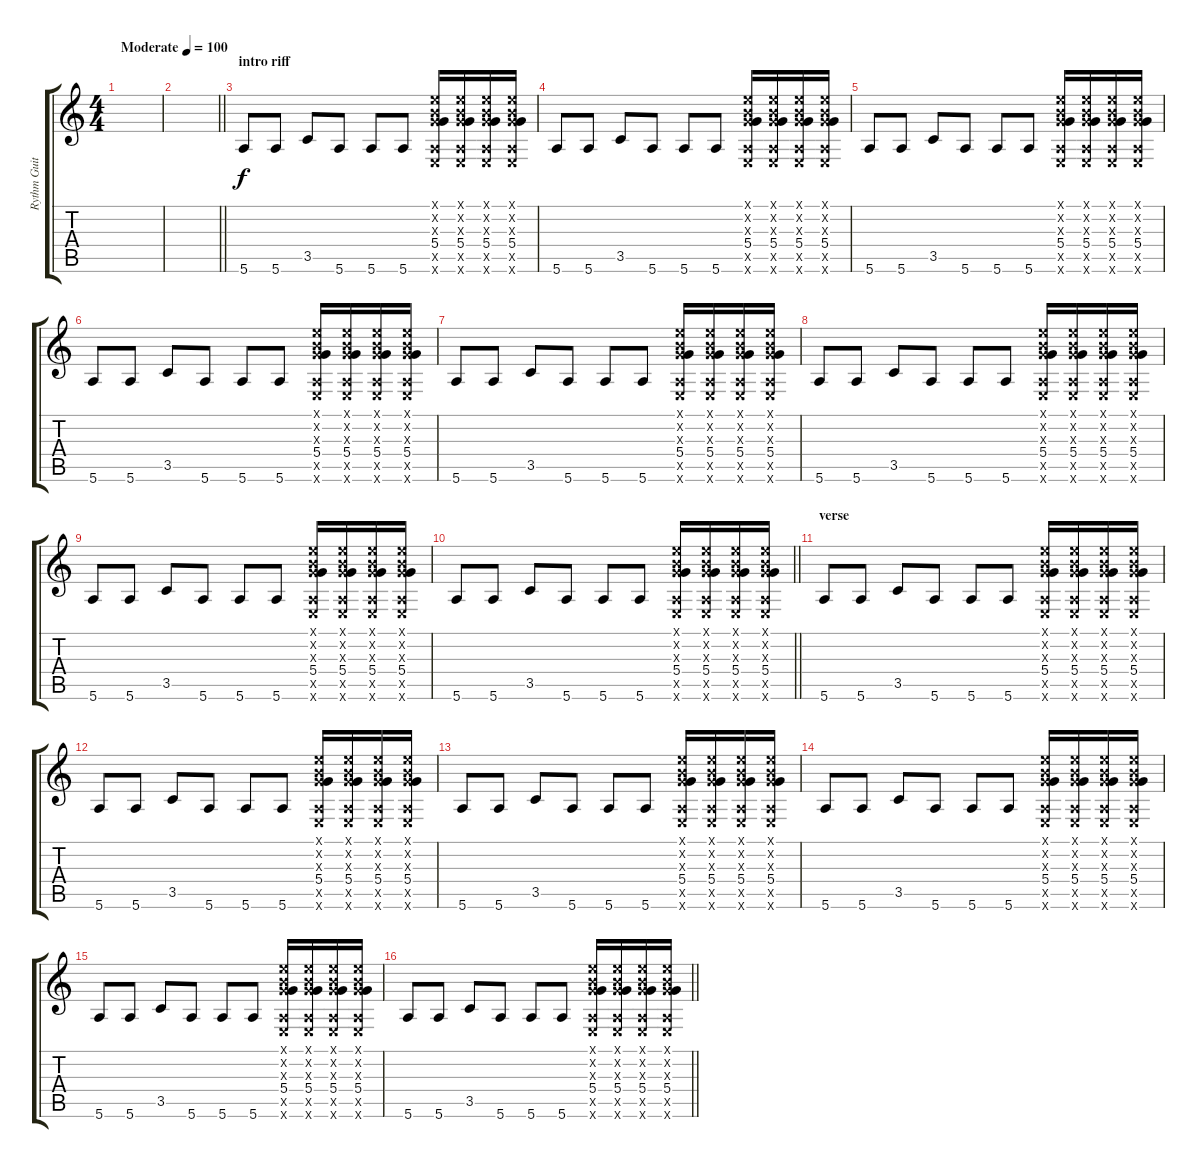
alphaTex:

\track ("Rythm Guitar" "Rythm Guit") {instrument overdrivenguitar}
\staff {score tabs}
\tuning (E4 B3 G3 D3 A2 E2) {hide}
\ts (4 4)
\tempo (100 "Moderate")
\clef g2
\ks c
|
\barLineRight lightlight
|
\section ("" "intro riff")
5.6.8 5.6.8 3.5.8 5.6.8 5.6.8 5.6.8 (0.1{x} 0.2{x} 0.3{x} 5.4 0.5{x} 0.6{x}).16 (0.1{x} 0.2{x} 0.3{x} 5.4 0.5{x} 0.6{x}).16 (0.1{x} 0.2{x} 0.3{x} 5.4 0.5{x} 0.6{x}).16 (0.1{x} 0.2{x} 0.3{x} 5.4 0.5{x} 0.6{x}).16 |
5.6.8 5.6.8 3.5.8 5.6.8 5.6.8 5.6.8 (0.1{x} 0.2{x} 0.3{x} 5.4 0.5{x} 0.6{x}).16 (0.1{x} 0.2{x} 0.3{x} 5.4 0.5{x} 0.6{x}).16 (0.1{x} 0.2{x} 0.3{x} 5.4 0.5{x} 0.6{x}).16 (0.1{x} 0.2{x} 0.3{x} 5.4 0.5{x} 0.6{x}).16 |
5.6.8 5.6.8 3.5.8 5.6.8 5.6.8 5.6.8 (0.1{x} 0.2{x} 0.3{x} 5.4 0.5{x} 0.6{x}).16 (0.1{x} 0.2{x} 0.3{x} 5.4 0.5{x} 0.6{x}).16 (0.1{x} 0.2{x} 0.3{x} 5.4 0.5{x} 0.6{x}).16 (0.1{x} 0.2{x} 0.3{x} 5.4 0.5{x} 0.6{x}).16 |
5.6.8 5.6.8 3.5.8 5.6.8 5.6.8 5.6.8 (0.1{x} 0.2{x} 0.3{x} 5.4 0.5{x} 0.6{x}).16 (0.1{x} 0.2{x} 0.3{x} 5.4 0.5{x} 0.6{x}).16 (0.1{x} 0.2{x} 0.3{x} 5.4 0.5{x} 0.6{x}).16 (0.1{x} 0.2{x} 0.3{x} 5.4 0.5{x} 0.6{x}).16 |
5.6.8 5.6.8 3.5.8 5.6.8 5.6.8 5.6.8 (0.1{x} 0.2{x} 0.3{x} 5.4 0.5{x} 0.6{x}).16 (0.1{x} 0.2{x} 0.3{x} 5.4 0.5{x} 0.6{x}).16 (0.1{x} 0.2{x} 0.3{x} 5.4 0.5{x} 0.6{x}).16 (0.1{x} 0.2{x} 0.3{x} 5.4 0.5{x} 0.6{x}).16 |
5.6.8 5.6.8 3.5.8 5.6.8 5.6.8 5.6.8 (0.1{x} 0.2{x} 0.3{x} 5.4 0.5{x} 0.6{x}).16 (0.1{x} 0.2{x} 0.3{x} 5.4 0.5{x} 0.6{x}).16 (0.1{x} 0.2{x} 0.3{x} 5.4 0.5{x} 0.6{x}).16 (0.1{x} 0.2{x} 0.3{x} 5.4 0.5{x} 0.6{x}).16 |
5.6.8 5.6.8 3.5.8 5.6.8 5.6.8 5.6.8 (0.1{x} 0.2{x} 0.3{x} 5.4 0.5{x} 0.6{x}).16 (0.1{x} 0.2{x} 0.3{x} 5.4 0.5{x} 0.6{x}).16 (0.1{x} 0.2{x} 0.3{x} 5.4 0.5{x} 0.6{x}).16 (0.1{x} 0.2{x} 0.3{x} 5.4 0.5{x} 0.6{x}).16 |
\barLineRight lightlight
5.6.8 5.6.8 3.5.8 5.6.8 5.6.8 5.6.8 (0.1{x} 0.2{x} 0.3{x} 5.4 0.5{x} 0.6{x}).16 (0.1{x} 0.2{x} 0.3{x} 5.4 0.5{x} 0.6{x}).16 (0.1{x} 0.2{x} 0.3{x} 5.4 0.5{x} 0.6{x}).16 (0.1{x} 0.2{x} 0.3{x} 5.4 0.5{x} 0.6{x}).16 |
\section ("" "verse")
5.6.8{volume 7} 5.6.8 3.5.8 5.6.8 5.6.8 5.6.8 (0.1{x} 0.2{x} 0.3{x} 5.4 0.5{x} 0.6{x}).16 (0.1{x} 0.2{x} 0.3{x} 5.4 0.5{x} 0.6{x}).16 (0.1{x} 0.2{x} 0.3{x} 5.4 0.5{x} 0.6{x}).16 (0.1{x} 0.2{x} 0.3{x} 5.4 0.5{x} 0.6{x}).16 |
5.6.8 5.6.8 3.5.8 5.6.8 5.6.8 5.6.8 (0.1{x} 0.2{x} 0.3{x} 5.4 0.5{x} 0.6{x}).16 (0.1{x} 0.2{x} 0.3{x} 5.4 0.5{x} 0.6{x}).16 (0.1{x} 0.2{x} 0.3{x} 5.4 0.5{x} 0.6{x}).16 (0.1{x} 0.2{x} 0.3{x} 5.4 0.5{x} 0.6{x}).16 |
5.6.8 5.6.8 3.5.8 5.6.8 5.6.8 5.6.8 (0.1{x} 0.2{x} 0.3{x} 5.4 0.5{x} 0.6{x}).16 (0.1{x} 0.2{x} 0.3{x} 5.4 0.5{x} 0.6{x}).16 (0.1{x} 0.2{x} 0.3{x} 5.4 0.5{x} 0.6{x}).16 (0.1{x} 0.2{x} 0.3{x} 5.4 0.5{x} 0.6{x}).16 |
5.6.8 5.6.8 3.5.8 5.6.8 5.6.8 5.6.8 (0.1{x} 0.2{x} 0.3{x} 5.4 0.5{x} 0.6{x}).16 (0.1{x} 0.2{x} 0.3{x} 5.4 0.5{x} 0.6{x}).16 (0.1{x} 0.2{x} 0.3{x} 5.4 0.5{x} 0.6{x}).16 (0.1{x} 0.2{x} 0.3{x} 5.4 0.5{x} 0.6{x}).16 |
5.6.8 5.6.8 3.5.8 5.6.8 5.6.8 5.6.8 (0.1{x} 0.2{x} 0.3{x} 5.4 0.5{x} 0.6{x}).16 (0.1{x} 0.2{x} 0.3{x} 5.4 0.5{x} 0.6{x}).16 (0.1{x} 0.2{x} 0.3{x} 5.4 0.5{x} 0.6{x}).16 (0.1{x} 0.2{x} 0.3{x} 5.4 0.5{x} 0.6{x}).16 |
\barLineRight lightlight
5.6.8 5.6.8 3.5.8 5.6.8 5.6.8 5.6.8 (0.1{x} 0.2{x} 0.3{x} 5.4 0.5{x} 0.6{x}).16 (0.1{x} 0.2{x} 0.3{x} 5.4 0.5{x} 0.6{x}).16 (0.1{x} 0.2{x} 0.3{x} 5.4 0.5{x} 0.6{x}).16 (0.1{x} 0.2{x} 0.3{x} 5.4 0.5{x} 0.6{x}).16
